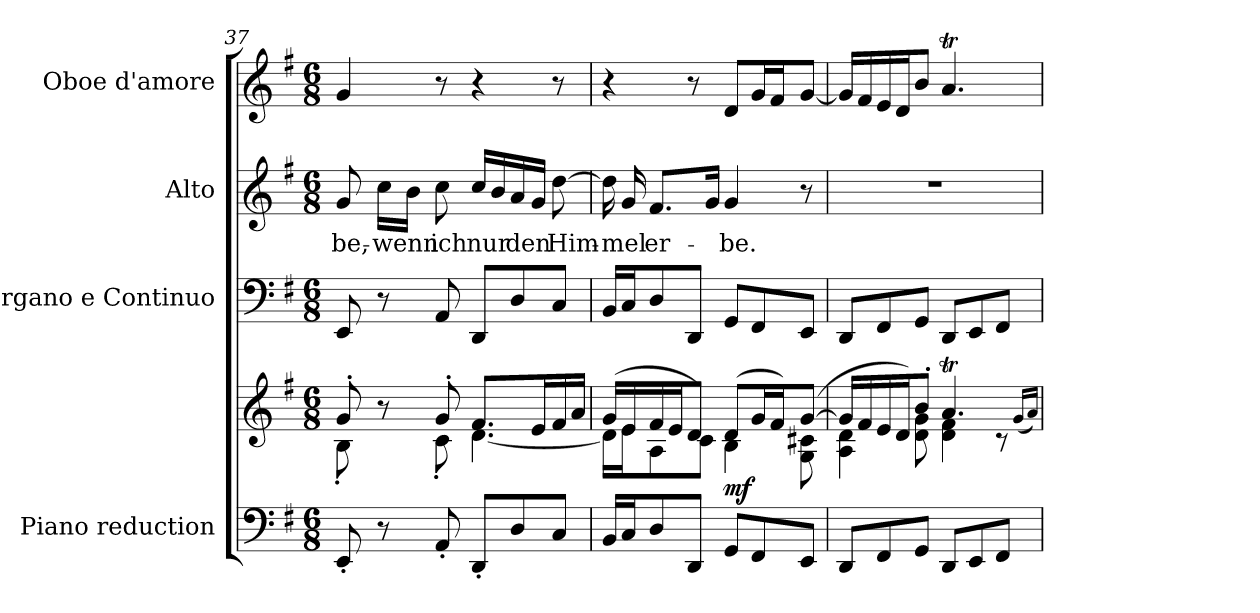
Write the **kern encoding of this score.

**kern	**kern	**dynam	**kern	**kern	**text	**kern
*part4	*part4	*part4	*part3	*part2	*part2	*part1
*staff5	*staff4	*staff4/5	*staff3	*staff2	*staff2	*staff1
*I"Piano reduction	*	*	*I"Organo e Continuo	*I"Alto	*	*I"Oboe d'amore
*I'Pno	*	*	*	*	*	*I'Ob
!!LO:LB:g=z
*clefF4	*clefG2	*	*clefF4	*clefG2	*	*clefG2
*k[f#]	*k[f#]	*	*k[f#]	*k[f#]	*	*k[f#]
*M6/8	*M6/8	*	*M6/8	*M6/8	*	*M6/8
=37	=37	=37	=37	=37	=37	=37
*	*^	*	*	*	*	*
!	!	!	!	!	!	!LO:LY:b	!
8EE'/	8g'/	8B'\	.	8EE/	8g/	-be,-	4g/
!	!	!	!	!	!	!LO:LY:b	!
8r	8r	8ryy	.	8r	16cc\LL	-wenn	.
.	.	.	.	.	16b\JJ	.	.
!	!	!	!	!	!	!LO:LY:b	!
8AA'/	8g'/	8c'\	.	8AA/	8cc\	ich	8r
!	!	!	!	!	!	!LO:LY:b	!
8DD'/L	8.f#/L	[4.d\	.	8DD/L	16cc/LL	nur	4r
.	.	.	.	.	16b/	.	.
!	!	!	!	!	!	!LO:LY:b	!
8D/	.	.	.	8D/	16a/	den	.
.	16e/L	.	.	.	16g/JJ	.	.
!	!	!	!	!	!	!LO:LY:b	!
8C/J	16f#/	.	.	8C/J	[8dd\	Him-	8r
.	16a/JJ	.	.	.	.	.	.
=38	=38	=38	=38	=38	=38	=38	=38
16BB/LL	(16g/LL	16d\LL]	.	16BB/LL	16dd\]	.	4r
!	!	!	!	!	!	!LO:LY:b	!
16C/J	16e/	16e\J	.	16C/J	16g/	mel	.
!	!	!	!	!	!	!LO:LY:b	!
8D/	16f#/	8A\	.	8D/	8.f#/L	er-	.
.	16e/J	.	.	.	.	.	.
8DD/J	8d/J)	8c\J	.	8DD/J	.	.	8r
.	.	.	.	.	16g/Jk	.	.
!	!	!	!LO:DY:b	!	!	!LO:LY:b	!
8GG/L	(8d/L	4B\	mf	8GG/L	4g/	be.	8d/L
8FF#/	16g/L	.	.	8FF#/	.	.	16g/L
.	16f#/J)	.	.	.	.	.	16f#/J
8EE/J	([8g/J	8G\ 8c#X\	.	8EE/J	8r	.	[8g/J
=39	=39	=39	=39	=39	=39	=39	=39
8DD/L	16g/LL]	4A\ 4d\	.	8DD/L	2.r	.	16g/LL]
.	16f#/	.	.	.	.	.	16f#/
8FF#/	16e/	.	.	8FF#/	.	.	16e/
.	16d/J)	.	.	.	.	.	16d/J
8GG/J	8b'/J	8d\ 8g\	.	8GG/J	.	.	8b/J
8DD/L	4.aT/	4d\ 4f#\	.	8DD/L	.	.	4.aT/
8EE/	.	.	.	8EE/	.	.	.
8FF#/J	.	8r	.	8FF#/J	.	.	.
*	*v	*v	*	*	*	*	*
.	(16qg/LL	.	.	.	.	.
.	16qa/JJ)	.	.	.	.	.
=	=	=	=	=	=	=
*-	*-	*-	*-	*-	*-	*-
